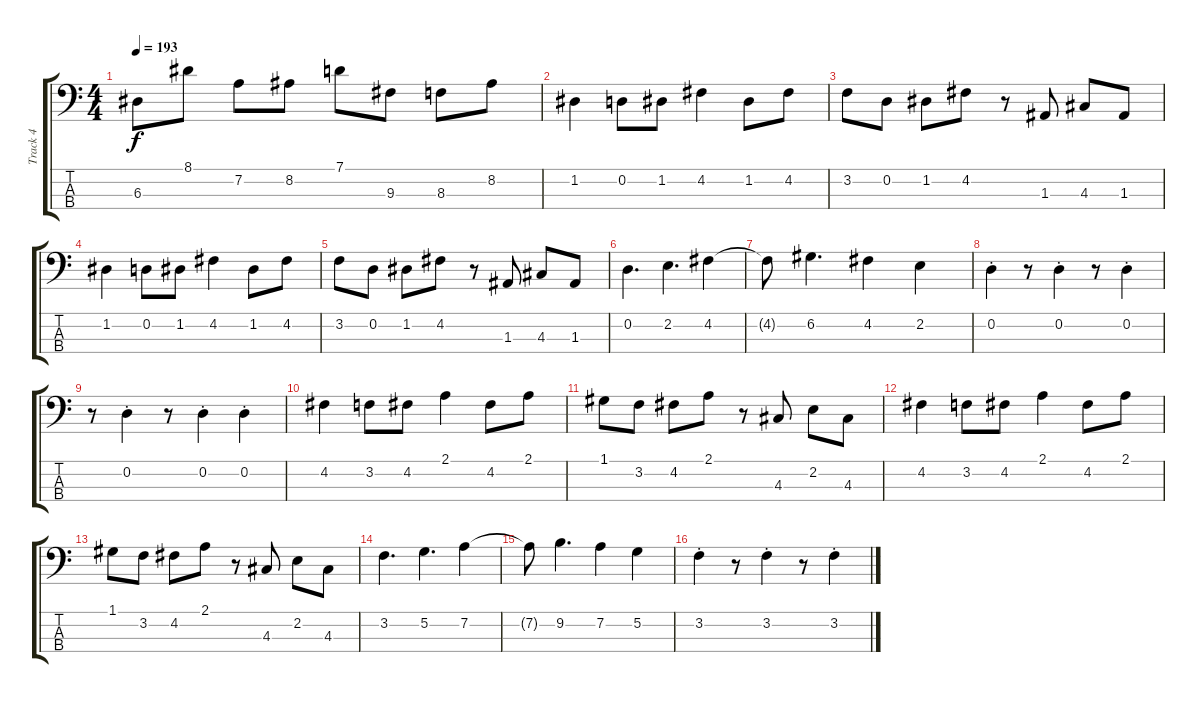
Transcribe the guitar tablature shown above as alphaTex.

\track ("Track 4" "Track 4") {instrument synthbass2}
\staff {score tabs}
\tuning (G2 D2 A1 E1) {hide}
\ts (4 4)
\tempo 193
\clef f4
\ks c
6.3.8{dy f} 8.1.8 7.2.8 8.2.8 7.1.8 9.3.8 8.3.8 8.2.8 |
1.2.4 0.2.8 1.2.8 4.2.4 1.2.8 4.2.8 |
3.2.8 0.2.8 1.2.8 4.2.8 r.8 1.3.8 4.3.8 1.3.8 |
1.2.4 0.2.8 1.2.8 4.2.4 1.2.8 4.2.8 |
3.2.8 0.2.8 1.2.8 4.2.8 r.8 1.3.8 4.3.8 1.3.8 |
0.2.4{d} 2.2.4{d} 4.2.4 |
4.2{t}.8 6.2.4{d} 4.2.4 2.2.4 |
0.2{st}.4 r.8 0.2{st}.4 r.8 0.2{st}.4 |
r.8 0.2{st}.4 r.8 0.2{st}.4 0.2{st}.4 |
4.2.4 3.2.8 4.2.8 2.1.4 4.2.8 2.1.8 |
1.1.8 3.2.8 4.2.8 2.1.8 r.8 4.3.8 2.2.8 4.3.8 |
4.2.4 3.2.8 4.2.8 2.1.4 4.2.8 2.1.8 |
1.1.8 3.2.8 4.2.8 2.1.8 r.8 4.3.8 2.2.8 4.3.8 |
3.2.4{d} 5.2.4{d} 7.2.4 |
7.2{t}.8 9.2.4{d} 7.2.4 5.2.4 |
3.2{st}.4 r.8 3.2{st}.4 r.8 3.2{st}.4
